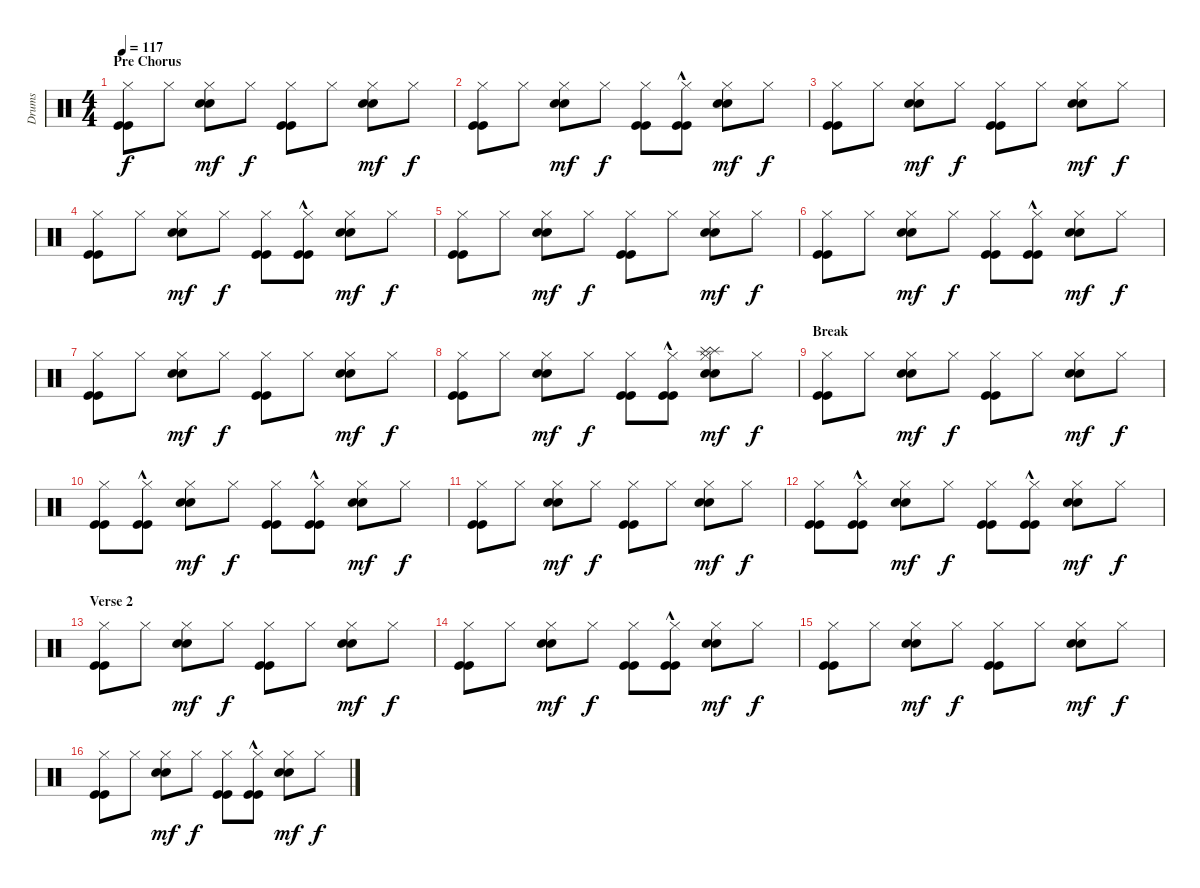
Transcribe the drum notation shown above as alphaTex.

\track ("Drums" "Drums") {instrument percussion}
\staff {score}
\articulation defaults
\ts (4 4)
\section ("" "Pre Chorus")
\tempo 117
\clef neutral
\ks c
("Kick (hit)" "Kick (hit)" "Hi-Hat (closed)").8{dy f} "Hi-Hat (closed)".8 ("Snare (hit) 2" "Snare (hit) 2" "Hi-Hat (closed)").8{dy mf} "Hi-Hat (closed)".8{dy f} ("Kick (hit)" "Kick (hit)" "Hi-Hat (closed)").8 "Hi-Hat (closed)".8 ("Snare (hit) 2" "Snare (hit) 2" "Hi-Hat (closed)").8{dy mf} "Hi-Hat (closed)".8{dy f} |
("Kick (hit)" "Kick (hit)" "Hi-Hat (closed)").8 "Hi-Hat (closed)".8 ("Snare (hit) 2" "Snare (hit) 2" "Hi-Hat (closed)").8{dy mf} "Hi-Hat (closed)".8{dy f} ("Kick (hit)" "Kick (hit)" "Hi-Hat (closed)").8 ("Kick (hit)"{hac} "Kick (hit)"{hac} "Hi-Hat (closed)").8 ("Snare (hit) 2" "Snare (hit) 2" "Hi-Hat (closed)").8{dy mf} "Hi-Hat (closed)".8{dy f} |
("Kick (hit)" "Kick (hit)" "Hi-Hat (closed)").8 "Hi-Hat (closed)".8 ("Snare (hit) 2" "Snare (hit) 2" "Hi-Hat (closed)").8{dy mf} "Hi-Hat (closed)".8{dy f} ("Kick (hit)" "Kick (hit)" "Hi-Hat (closed)").8 "Hi-Hat (closed)".8 ("Snare (hit) 2" "Snare (hit) 2" "Hi-Hat (closed)").8{dy mf} "Hi-Hat (closed)".8{dy f} |
("Kick (hit)" "Kick (hit)" "Hi-Hat (closed)").8 "Hi-Hat (closed)".8 ("Snare (hit) 2" "Snare (hit) 2" "Hi-Hat (closed)").8{dy mf} "Hi-Hat (closed)".8{dy f} ("Kick (hit)" "Kick (hit)" "Hi-Hat (closed)").8 ("Kick (hit)"{hac} "Kick (hit)"{hac} "Hi-Hat (closed)").8 ("Snare (hit) 2" "Snare (hit) 2" "Hi-Hat (closed)").8{dy mf} "Hi-Hat (closed)".8{dy f} |
("Kick (hit)" "Kick (hit)" "Hi-Hat (closed)").8 "Hi-Hat (closed)".8 ("Snare (hit) 2" "Snare (hit) 2" "Hi-Hat (closed)").8{dy mf} "Hi-Hat (closed)".8{dy f} ("Kick (hit)" "Kick (hit)" "Hi-Hat (closed)").8 "Hi-Hat (closed)".8 ("Snare (hit) 2" "Snare (hit) 2" "Hi-Hat (closed)").8{dy mf} "Hi-Hat (closed)".8{dy f} |
("Kick (hit)" "Kick (hit)" "Hi-Hat (closed)").8 "Hi-Hat (closed)".8 ("Snare (hit) 2" "Snare (hit) 2" "Hi-Hat (closed)").8{dy mf} "Hi-Hat (closed)".8{dy f} ("Kick (hit)" "Kick (hit)" "Hi-Hat (closed)").8 ("Kick (hit)"{hac} "Kick (hit)"{hac} "Hi-Hat (closed)").8 ("Snare (hit) 2" "Snare (hit) 2" "Hi-Hat (closed)").8{dy mf} "Hi-Hat (closed)".8{dy f} |
("Kick (hit)" "Kick (hit)" "Hi-Hat (closed)").8 "Hi-Hat (closed)".8 ("Snare (hit) 2" "Snare (hit) 2" "Hi-Hat (closed)").8{dy mf} "Hi-Hat (closed)".8{dy f} ("Kick (hit)" "Kick (hit)" "Hi-Hat (closed)").8 "Hi-Hat (closed)".8 ("Snare (hit) 2" "Snare (hit) 2" "Hi-Hat (closed)").8{dy mf} "Hi-Hat (closed)".8{dy f} |
("Kick (hit)" "Kick (hit)" "Hi-Hat (closed)").8 "Hi-Hat (closed)".8 ("Snare (hit) 2" "Snare (hit) 2" "Hi-Hat (closed)").8{dy mf} "Hi-Hat (closed)".8{dy f} ("Kick (hit)" "Kick (hit)" "Hi-Hat (closed)").8 ("Kick (hit)"{hac} "Kick (hit)"{hac} "Hi-Hat (closed)").8 ("Snare (hit) 2" "Snare (hit) 2" "Hi-Hat (closed)" "Splash (hit)" "Splash (hit)").8{dy mf} "Hi-Hat (closed)".8{dy f} |
\section ("" "Break")
("Kick (hit)" "Kick (hit)" "Hi-Hat (closed)").8 "Hi-Hat (closed)".8 ("Snare (hit) 2" "Snare (hit) 2" "Hi-Hat (closed)").8{dy mf} "Hi-Hat (closed)".8{dy f} ("Kick (hit)" "Kick (hit)" "Hi-Hat (closed)").8 "Hi-Hat (closed)".8 ("Snare (hit) 2" "Snare (hit) 2" "Hi-Hat (closed)").8{dy mf} "Hi-Hat (closed)".8{dy f} |
("Kick (hit)" "Kick (hit)" "Hi-Hat (closed)").8 ("Kick (hit)"{hac} "Kick (hit)"{hac} "Hi-Hat (closed)").8 ("Snare (hit) 2" "Snare (hit) 2" "Hi-Hat (closed)").8{dy mf} "Hi-Hat (closed)".8{dy f} ("Kick (hit)" "Kick (hit)" "Hi-Hat (closed)").8 ("Kick (hit)"{hac} "Kick (hit)"{hac} "Hi-Hat (closed)").8 ("Snare (hit) 2" "Snare (hit) 2" "Hi-Hat (closed)").8{dy mf} "Hi-Hat (closed)".8{dy f} |
("Kick (hit)" "Kick (hit)" "Hi-Hat (closed)").8 "Hi-Hat (closed)".8 ("Snare (hit) 2" "Snare (hit) 2" "Hi-Hat (closed)").8{dy mf} "Hi-Hat (closed)".8{dy f} ("Kick (hit)" "Kick (hit)" "Hi-Hat (closed)").8 "Hi-Hat (closed)".8 ("Snare (hit) 2" "Snare (hit) 2" "Hi-Hat (closed)").8{dy mf} "Hi-Hat (closed)".8{dy f} |
("Kick (hit)" "Kick (hit)" "Hi-Hat (closed)").8 ("Kick (hit)"{hac} "Kick (hit)"{hac} "Hi-Hat (closed)").8 ("Snare (hit) 2" "Snare (hit) 2" "Hi-Hat (closed)").8{dy mf} "Hi-Hat (closed)".8{dy f} ("Kick (hit)" "Kick (hit)" "Hi-Hat (closed)").8 ("Kick (hit)"{hac} "Kick (hit)"{hac} "Hi-Hat (closed)").8 ("Snare (hit) 2" "Snare (hit) 2" "Hi-Hat (closed)").8{dy mf} "Hi-Hat (closed)".8{dy f} |
\section ("" "Verse 2")
("Kick (hit)" "Kick (hit)" "Hi-Hat (closed)").8 "Hi-Hat (closed)".8 ("Snare (hit) 2" "Snare (hit) 2" "Hi-Hat (closed)").8{dy mf} "Hi-Hat (closed)".8{dy f} ("Kick (hit)" "Kick (hit)" "Hi-Hat (closed)").8 "Hi-Hat (closed)".8 ("Snare (hit) 2" "Snare (hit) 2" "Hi-Hat (closed)").8{dy mf} "Hi-Hat (closed)".8{dy f} |
("Kick (hit)" "Kick (hit)" "Hi-Hat (closed)").8 "Hi-Hat (closed)".8 ("Snare (hit) 2" "Snare (hit) 2" "Hi-Hat (closed)").8{dy mf} "Hi-Hat (closed)".8{dy f} ("Kick (hit)" "Kick (hit)" "Hi-Hat (closed)").8 ("Kick (hit)"{hac} "Kick (hit)"{hac} "Hi-Hat (closed)").8 ("Snare (hit) 2" "Snare (hit) 2" "Hi-Hat (closed)").8{dy mf} "Hi-Hat (closed)".8{dy f} |
("Kick (hit)" "Kick (hit)" "Hi-Hat (closed)").8 "Hi-Hat (closed)".8 ("Snare (hit) 2" "Snare (hit) 2" "Hi-Hat (closed)").8{dy mf} "Hi-Hat (closed)".8{dy f} ("Kick (hit)" "Kick (hit)" "Hi-Hat (closed)").8 "Hi-Hat (closed)".8 ("Snare (hit) 2" "Snare (hit) 2" "Hi-Hat (closed)").8{dy mf} "Hi-Hat (closed)".8{dy f} |
("Kick (hit)" "Kick (hit)" "Hi-Hat (closed)").8 "Hi-Hat (closed)".8 ("Snare (hit) 2" "Snare (hit) 2" "Hi-Hat (closed)").8{dy mf} "Hi-Hat (closed)".8{dy f} ("Kick (hit)" "Kick (hit)" "Hi-Hat (closed)").8 ("Kick (hit)"{hac} "Kick (hit)"{hac} "Hi-Hat (closed)").8 ("Snare (hit) 2" "Snare (hit) 2" "Hi-Hat (closed)").8{dy mf} "Hi-Hat (closed)".8{dy f}
